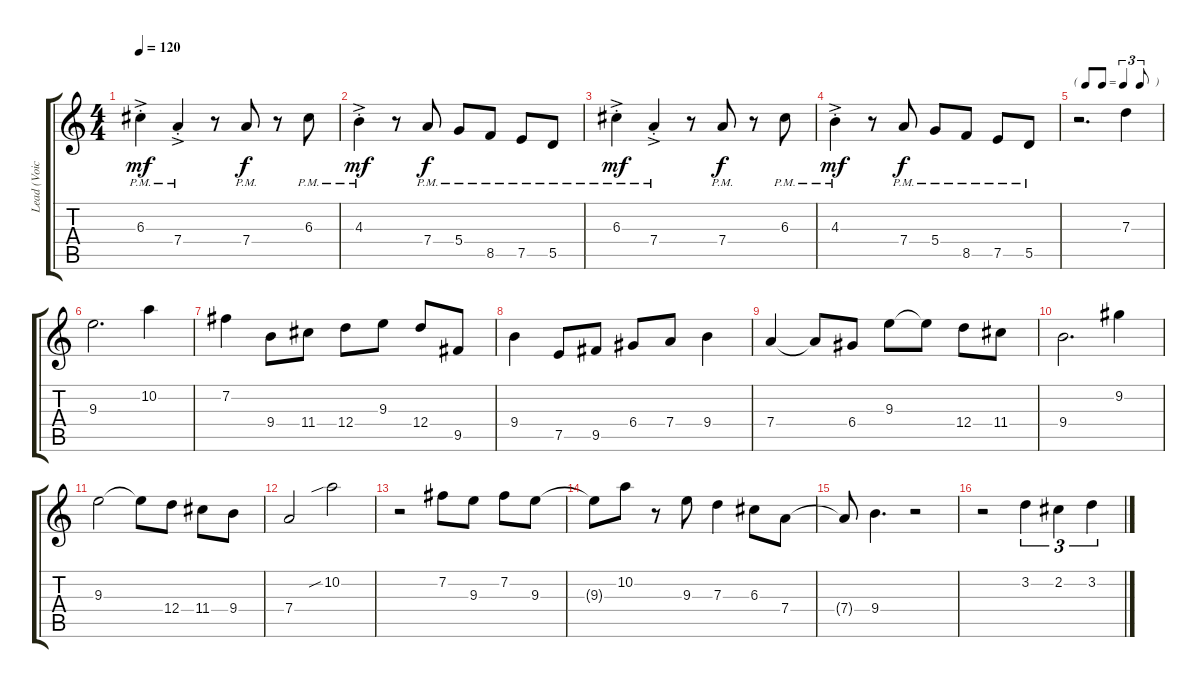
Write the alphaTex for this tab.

\track ("Lead (Voice)" "Lead (Voic") {solo instrument electricguitarjazz}
\staff {score tabs}
\tuning (E4 B3 G3 D3 A2 E2) {hide}
\ts (4 4)
\tempo 120
\clef g2
\ks c
6.3{ac pm st}.4{dy mf} 7.4{ac pm st}.4 r.8 7.4{pm}.8{dy f} r.8 6.3{pm}.8 |
4.3{ac pm st}.4{dy mf} r.8 7.4{pm}.8{dy f} 5.4{pm}.8 8.5{pm}.8 7.5{pm}.8 5.5{pm}.8 |
6.3{ac pm st}.4{dy mf} 7.4{ac pm st}.4 r.8 7.4{pm}.8{dy f} r.8 6.3{pm}.8 |
4.3{ac pm st}.4{dy mf} r.8 7.4{pm}.8{dy f} 5.4{pm}.8 8.5{pm}.8 7.5{pm}.8 5.5{pm}.8 |
\tf triplet8th
r.2{d} 7.3.4 |
9.3.2{d} 10.2.4 |
7.2.4 9.4.8 11.4.8 12.4.8 9.3.8 12.4.8 9.5.8 |
9.4.4 7.5.8 9.5.8 6.4.8 7.4.8 9.4.4 |
7.4.4 7.4{t}.8 6.4.8 9.3.8 9.3{t}.8 12.4.8 11.4.8 |
9.4.2{d} 9.2.4 |
9.3.2 9.3{t}.8 12.4.8 11.4.8 9.4.8 |
7.4.2 10.2{sib}.2 |
r.2 7.2.8 9.3.8 7.2.8 9.3.8 |
9.3{t}.8 10.2.8 r.8 9.3.8 7.3.4 6.3.8 7.4.8 |
7.4{t}.8 9.4.4{d} r.2 |
r.2 3.2.4{tu (3 2)} 2.2.4{tu (3 2)} 3.2.4{tu (3 2)}
